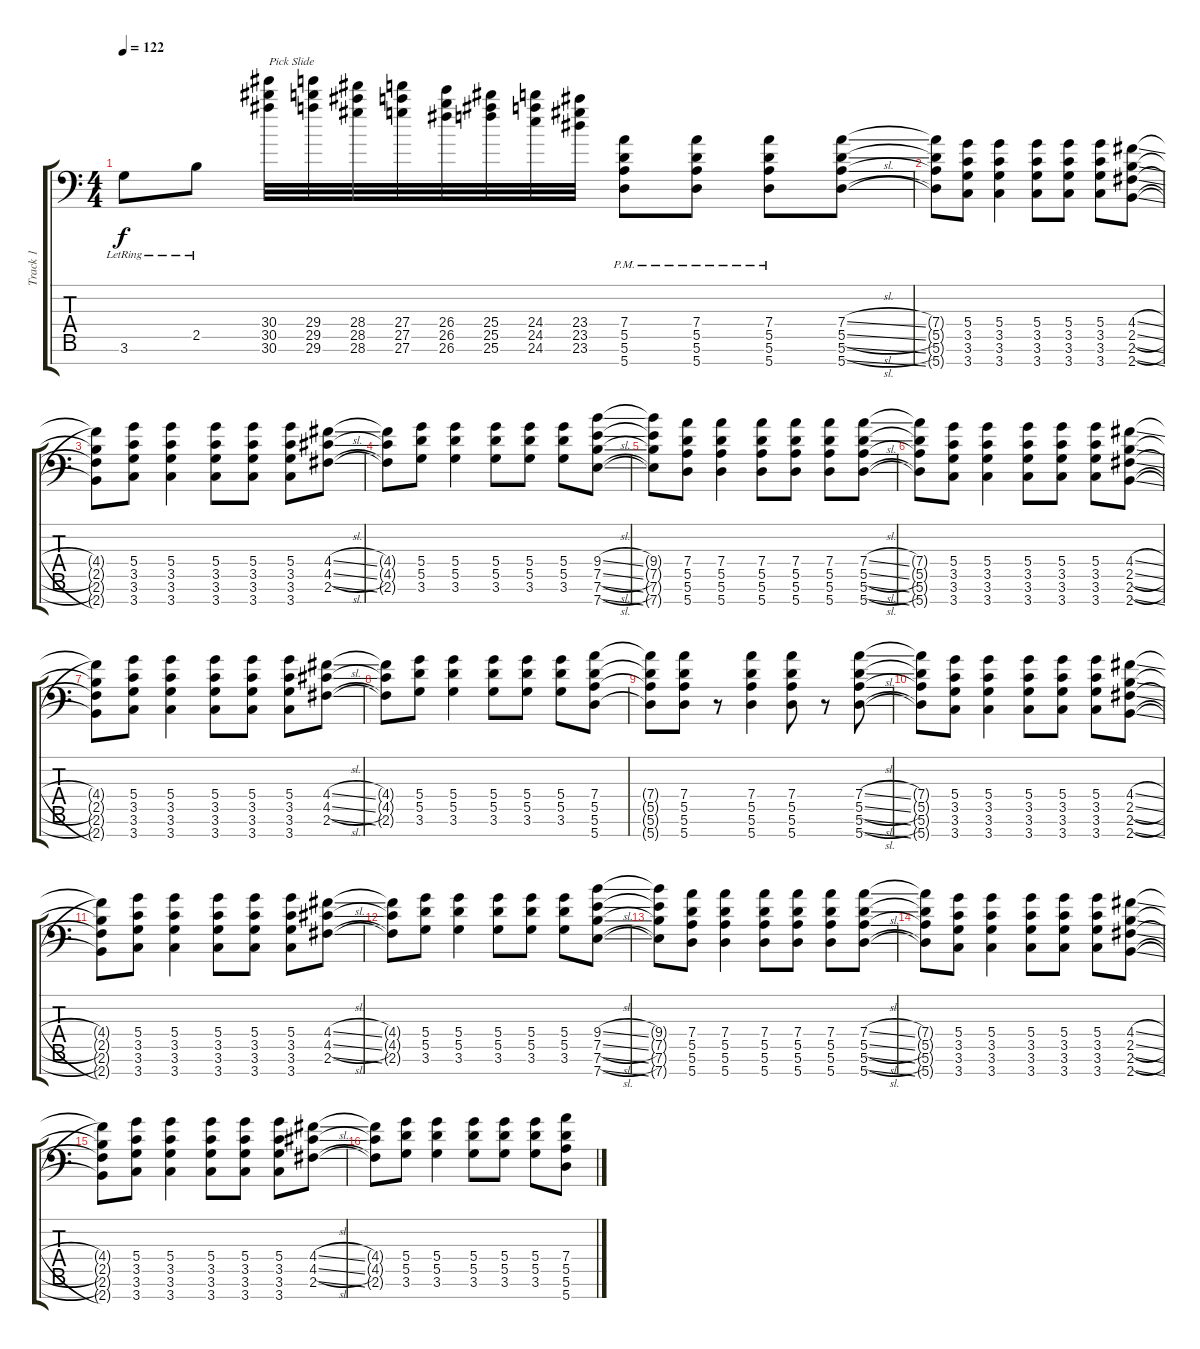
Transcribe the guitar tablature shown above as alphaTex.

\track ("Track 1" "Track 1") {instrument acousticguitarsteel}
\staff {score tabs}
\tuning (E4 B3 G3 D3 A2 E2 A1) {hide}
\ts (4 4)
\tempo 122
\clef f4
\ks c
3.6{lr}.8{dy f} 2.5{lr}.8 (30.4 30.5 30.6).32{txt "Pick Slide" instrument guitarfretnoise} (29.4 29.5 29.6).32 (28.4 28.5 28.6).32 (27.4 27.5 27.6).32 (26.4 26.5 26.6).32 (25.4 25.5 25.6).32 (24.4 24.5 24.6).32 (23.4 23.5 23.6).32 (7.4{pm} 5.5{pm} 5.6{pm} 5.7{pm}).8{instrument distortionguitar} (7.4{pm} 5.5{pm} 5.6{pm} 5.7{pm}).8 (7.4{pm} 5.5{pm} 5.6{pm} 5.7{pm}).8 (7.4{sl} 5.5{sl} 5.6{sl} 5.7{sl}).8 |
(7.4{t} 5.5{t} 5.6{t} 5.7{t}).8 (5.4 3.5 3.6 3.7).8 (5.4 3.5 3.6 3.7).4 (5.4 3.5 3.6 3.7).8 (5.4 3.5 3.6 3.7).8 (5.4 3.5 3.6 3.7).8 (4.4{sl} 2.5{sl} 2.6{sl} 2.7{sl}).8 |
(4.4{t} 2.5{t} 2.6{t} 2.7{t}).8 (5.4 3.5 3.6 3.7).8 (5.4 3.5 3.6 3.7).4 (5.4 3.5 3.6 3.7).8 (5.4 3.5 3.6 3.7).8 (5.4 3.5 3.6 3.7).8 (4.4{sl} 4.5{sl} 2.6{sl}).8 |
(4.4{t} 4.5{t} 2.6{t}).8 (5.4 5.5 3.6).8 (5.4 5.5 3.6).4 (5.4 5.5 3.6).8 (5.4 5.5 3.6).8 (5.4 5.5 3.6).8 (9.4{sl} 7.5{sl} 7.6{sl} 7.7{sl}).8 |
(9.4{t} 7.5{t} 7.6{t} 7.7{t}).8 (7.4 5.5 5.6 5.7).8 (7.4 5.5 5.6 5.7).4 (7.4 5.5 5.6 5.7).8 (7.4 5.5 5.6 5.7).8 (7.4 5.5 5.6 5.7).8 (7.4{sl} 5.5{sl} 5.6{sl} 5.7{sl}).8 |
(7.4{t} 5.5{t} 5.6{t} 5.7{t}).8 (5.4 3.5 3.6 3.7).8 (5.4 3.5 3.6 3.7).4 (5.4 3.5 3.6 3.7).8 (5.4 3.5 3.6 3.7).8 (5.4 3.5 3.6 3.7).8 (4.4{sl} 2.5{sl} 2.6{sl} 2.7{sl}).8 |
(4.4{t} 2.5{t} 2.6{t} 2.7{t}).8 (5.4 3.5 3.6 3.7).8 (5.4 3.5 3.6 3.7).4 (5.4 3.5 3.6 3.7).8 (5.4 3.5 3.6 3.7).8 (5.4 3.5 3.6 3.7).8 (4.4{sl} 4.5{sl} 2.6{sl}).8 |
(4.4{t} 4.5{t} 2.6{t}).8 (5.4 5.5 3.6).8 (5.4 5.5 3.6).4 (5.4 5.5 3.6).8 (5.4 5.5 3.6).8 (5.4 5.5 3.6).8 (7.4 5.5 5.6 5.7).8 |
(7.4{t} 5.5{t} 5.6{t} 5.7{t}).8 (7.4 5.5 5.6 5.7).8 r.8 (7.4 5.5 5.6 5.7).4 (7.4 5.5 5.6 5.7).8 r.8 (7.4{sl} 5.5{sl} 5.6{sl} 5.7{sl}).8 |
(7.4{t} 5.5{t} 5.6{t} 5.7{t}).8 (5.4 3.5 3.6 3.7).8 (5.4 3.5 3.6 3.7).4 (5.4 3.5 3.6 3.7).8 (5.4 3.5 3.6 3.7).8 (5.4 3.5 3.6 3.7).8 (4.4{sl} 2.5{sl} 2.6{sl} 2.7{sl}).8 |
(4.4{t} 2.5{t} 2.6{t} 2.7{t}).8 (5.4 3.5 3.6 3.7).8 (5.4 3.5 3.6 3.7).4 (5.4 3.5 3.6 3.7).8 (5.4 3.5 3.6 3.7).8 (5.4 3.5 3.6 3.7).8 (4.4{sl} 4.5{sl} 2.6{sl}).8 |
(4.4{t} 4.5{t} 2.6{t}).8 (5.4 5.5 3.6).8 (5.4 5.5 3.6).4 (5.4 5.5 3.6).8 (5.4 5.5 3.6).8 (5.4 5.5 3.6).8 (9.4{sl} 7.5{sl} 7.6{sl} 7.7{sl}).8 |
(9.4{t} 7.5{t} 7.6{t} 7.7{t}).8 (7.4 5.5 5.6 5.7).8 (7.4 5.5 5.6 5.7).4 (7.4 5.5 5.6 5.7).8 (7.4 5.5 5.6 5.7).8 (7.4 5.5 5.6 5.7).8 (7.4{sl} 5.5{sl} 5.6{sl} 5.7{sl}).8 |
(7.4{t} 5.5{t} 5.6{t} 5.7{t}).8 (5.4 3.5 3.6 3.7).8 (5.4 3.5 3.6 3.7).4 (5.4 3.5 3.6 3.7).8 (5.4 3.5 3.6 3.7).8 (5.4 3.5 3.6 3.7).8 (4.4{sl} 2.5{sl} 2.6{sl} 2.7{sl}).8 |
(4.4{t} 2.5{t} 2.6{t} 2.7{t}).8 (5.4 3.5 3.6 3.7).8 (5.4 3.5 3.6 3.7).4 (5.4 3.5 3.6 3.7).8 (5.4 3.5 3.6 3.7).8 (5.4 3.5 3.6 3.7).8 (4.4{sl} 4.5{sl} 2.6{sl}).8 |
(4.4{t} 4.5{t} 2.6{t}).8 (5.4 5.5 3.6).8 (5.4 5.5 3.6).4 (5.4 5.5 3.6).8 (5.4 5.5 3.6).8 (5.4 5.5 3.6).8 (7.4 5.5 5.6 5.7).8
